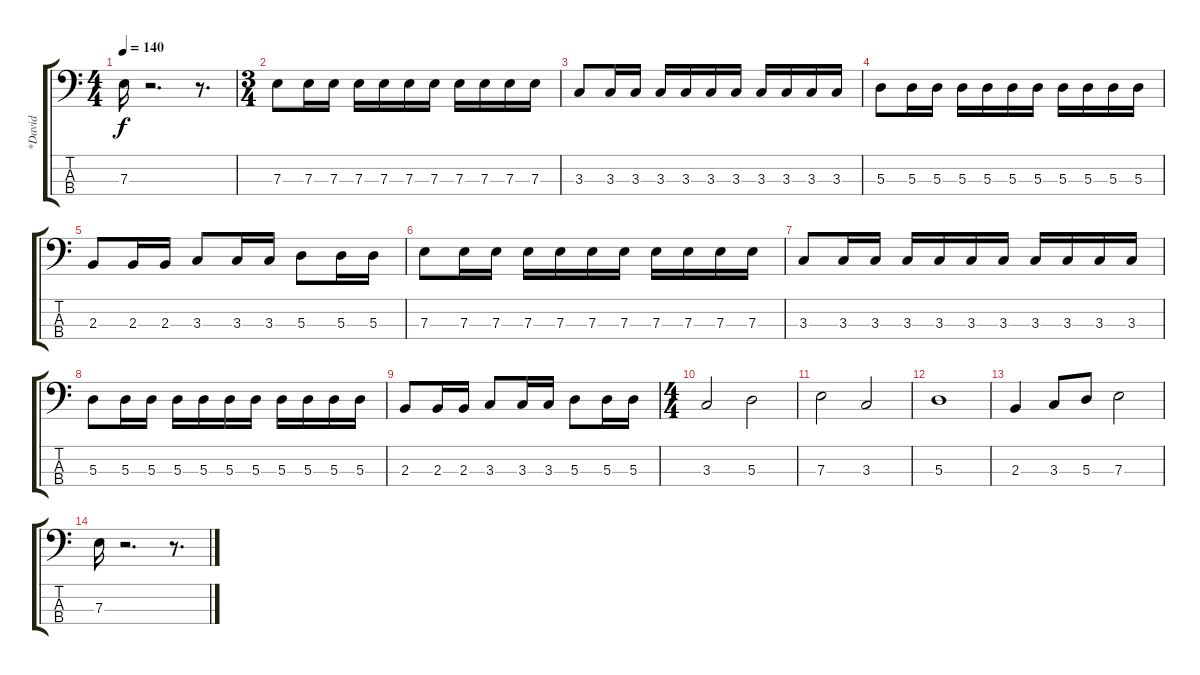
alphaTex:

\track ("*David" "*David") {instrument electricbasspick}
\staff {score tabs}
\tuning (G2 D2 A1 E1) {hide}
\ts (4 4)
\tempo 140
\clef f4
\ks c
7.3.16{dy f} r.2{d} r.8{d} |
\ts (3 4)
7.3.8 7.3.16 7.3.16 7.3.16 7.3.16 7.3.16 7.3.16 7.3.16 7.3.16 7.3.16 7.3.16 |
3.3.8 3.3.16 3.3.16 3.3.16 3.3.16 3.3.16 3.3.16 3.3.16 3.3.16 3.3.16 3.3.16 |
5.3.8 5.3.16 5.3.16 5.3.16 5.3.16 5.3.16 5.3.16 5.3.16 5.3.16 5.3.16 5.3.16 |
2.3.8 2.3.16 2.3.16 3.3.8 3.3.16 3.3.16 5.3.8 5.3.16 5.3.16 |
7.3.8 7.3.16 7.3.16 7.3.16 7.3.16 7.3.16 7.3.16 7.3.16 7.3.16 7.3.16 7.3.16 |
3.3.8 3.3.16 3.3.16 3.3.16 3.3.16 3.3.16 3.3.16 3.3.16 3.3.16 3.3.16 3.3.16 |
5.3.8 5.3.16 5.3.16 5.3.16 5.3.16 5.3.16 5.3.16 5.3.16 5.3.16 5.3.16 5.3.16 |
2.3.8 2.3.16 2.3.16 3.3.8 3.3.16 3.3.16 5.3.8 5.3.16 5.3.16 |
\ts (4 4)
3.3.2 5.3.2 |
7.3.2 3.3.2 |
5.3.1 |
2.3.4 3.3.8 5.3.8 7.3.2 |
7.3.16 r.2{d} r.8{d}
